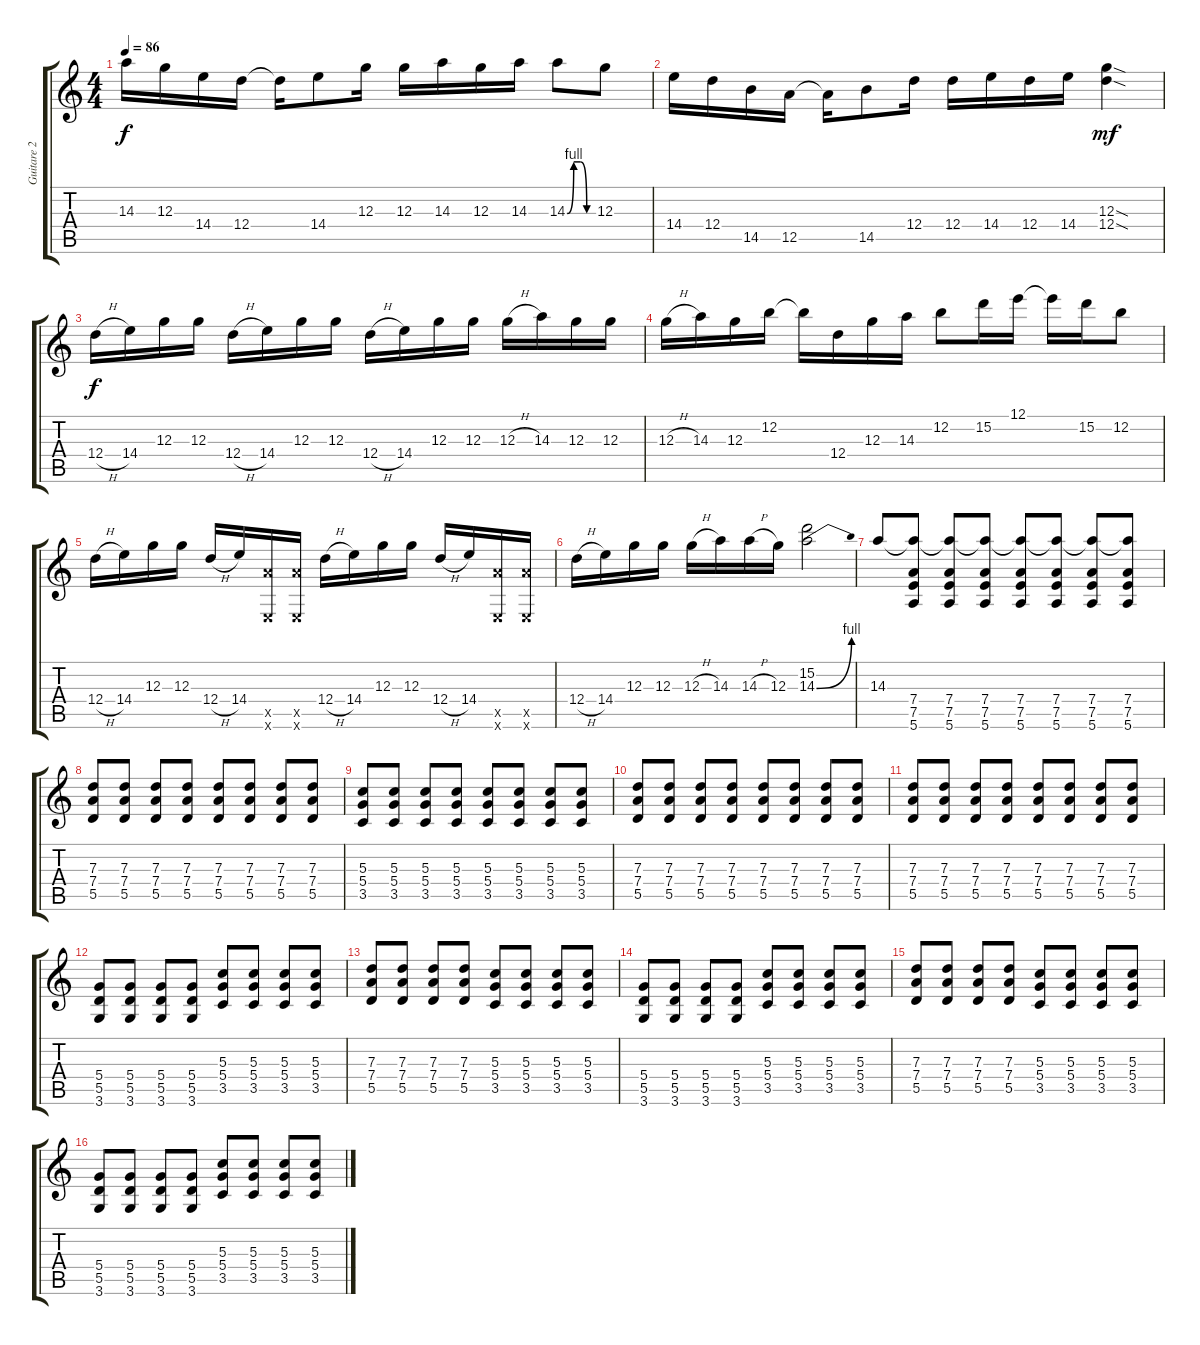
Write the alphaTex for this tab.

\track ("Guitare 2" "Guitare 2") {instrument acousticguitarsteel}
\staff {score tabs}
\tuning (E4 B3 G3 D3 A2 E2) {hide}
\ts (4 4)
\tempo 86
\clef g2
\ks c
14.3.16{dy f volume 16 instrument overdrivenguitar} 12.3.16 14.4.16 12.4.16 12.4{t}.16 14.4.8 12.3.16 12.3.16 14.3.16 12.3.16 14.3.16 14.3{be (custom 0 0 15 4 30 4 45 0 60 0)}.8 12.3.8 |
14.4.16{volume 16 instrument overdrivenguitar} 12.4.16 14.5.16 12.5.16 12.5{t}.16 14.5.8 12.4.16 12.4.16 14.4.16 12.4.16 14.4.16 (12.3{sod} 12.4{sod}).4{dy mf} |
12.4{h}.16{dy f volume 16 instrument overdrivenguitar} 14.4.16 12.3.16 12.3.16 12.4{h}.16 14.4.16 12.3.16 12.3.16 12.4{h}.16 14.4.16 12.3.16 12.3.16 12.3{h}.16 14.3.16 12.3.16 12.3.16 |
12.3{h}.16{volume 16 instrument overdrivenguitar} 14.3.16 12.3.16 12.2.16 12.2{t}.16{volume 16 instrument overdrivenguitar} 12.4.16 12.3.16 14.3.16 12.2.8 15.2.16 12.1.16 12.1{t}.16 15.2.16 12.2.8 |
12.4{h}.16{volume 16 instrument overdrivenguitar} 14.4.16 12.3.16 12.3.16 12.4{h}.16 14.4.16 (12.5{x} 0.6{x}).16 (12.5{x} 0.6{x}).16 12.4{h}.16{volume 16 instrument overdrivenguitar} 14.4.16 12.3.16 12.3.16 12.4{h}.16 14.4.16 (12.5{x} 0.6{x}).16 (12.5{x} 0.6{x}).16 |
12.4{h}.16{volume 16 instrument overdrivenguitar} 14.4.16 12.3.16 12.3.16 12.3{h}.16 14.3.16 14.3{h}.16 12.3.16 (15.2 14.3{be (bend 0 0 60 4)}).2 |
14.3.8{volume 14 instrument distortionguitar} (14.3{t} 7.4 7.5 5.6).8 (14.3{t} 7.4 7.5 5.6).8 (14.3{t} 7.4 7.5 5.6).8 (14.3{t} 7.4 7.5 5.6).8 (14.3{t} 7.4 7.5 5.6).8 (14.3{t} 7.4 7.5 5.6).8 (14.3{t} 7.4 7.5 5.6).8 |
(7.3 7.4 5.5).8{volume 14 instrument distortionguitar} (7.3 7.4 5.5).8 (7.3 7.4 5.5).8 (7.3 7.4 5.5).8 (7.3 7.4 5.5).8 (7.3 7.4 5.5).8 (7.3 7.4 5.5).8 (7.3 7.4 5.5).8 |
(5.3 5.4 3.5).8{volume 14 instrument distortionguitar} (5.3 5.4 3.5).8 (5.3 5.4 3.5).8 (5.3 5.4 3.5).8 (5.3 5.4 3.5).8 (5.3 5.4 3.5).8 (5.3 5.4 3.5).8 (5.3 5.4 3.5).8 |
(7.3 7.4 5.5).8{volume 14 instrument distortionguitar} (7.3 7.4 5.5).8 (7.3 7.4 5.5).8 (7.3 7.4 5.5).8 (7.3 7.4 5.5).8 (7.3 7.4 5.5).8 (7.3 7.4 5.5).8 (7.3 7.4 5.5).8 |
(7.3 7.4 5.5).8{volume 14 instrument distortionguitar} (7.3 7.4 5.5).8 (7.3 7.4 5.5).8 (7.3 7.4 5.5).8 (7.3 7.4 5.5).8 (7.3 7.4 5.5).8 (7.3 7.4 5.5).8 (7.3 7.4 5.5).8 |
(5.4 5.5 3.6).8{instrument distortionguitar} (5.4 5.5 3.6).8 (5.4 5.5 3.6).8 (5.4 5.5 3.6).8 (5.3 5.4 3.5).8 (5.3 5.4 3.5).8 (5.3 5.4 3.5).8 (5.3 5.4 3.5).8 |
(7.3 7.4 5.5).8{instrument distortionguitar} (7.3 7.4 5.5).8 (7.3 7.4 5.5).8 (7.3 7.4 5.5).8 (5.3 5.4 3.5).8 (5.3 5.4 3.5).8 (5.3 5.4 3.5).8 (5.3 5.4 3.5).8 |
(5.4 5.5 3.6).8{instrument distortionguitar} (5.4 5.5 3.6).8 (5.4 5.5 3.6).8 (5.4 5.5 3.6).8 (5.3 5.4 3.5).8 (5.3 5.4 3.5).8 (5.3 5.4 3.5).8 (5.3 5.4 3.5).8 |
(7.3 7.4 5.5).8{instrument distortionguitar} (7.3 7.4 5.5).8 (7.3 7.4 5.5).8 (7.3 7.4 5.5).8 (5.3 5.4 3.5).8 (5.3 5.4 3.5).8 (5.3 5.4 3.5).8 (5.3 5.4 3.5).8 |
(5.4 5.5 3.6).8{instrument distortionguitar} (5.4 5.5 3.6).8 (5.4 5.5 3.6).8 (5.4 5.5 3.6).8 (5.3 5.4 3.5).8 (5.3 5.4 3.5).8 (5.3 5.4 3.5).8 (5.3 5.4 3.5).8
